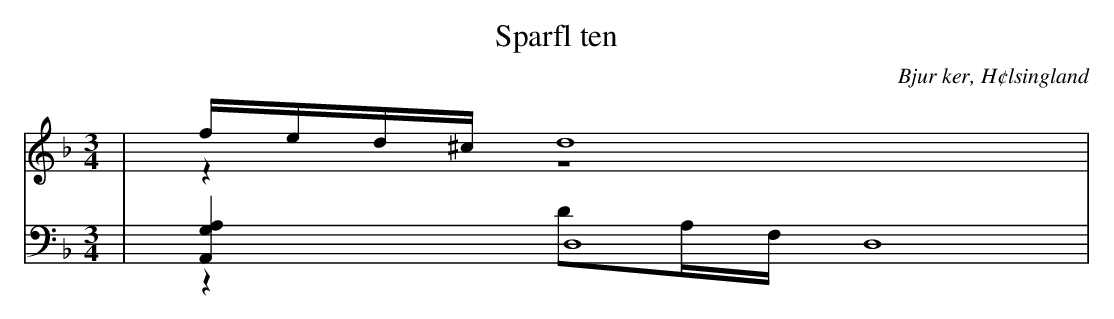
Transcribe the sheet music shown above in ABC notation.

X:1
T: Sparfl ten
O: Bjur ker, H¢lsingland
M: 3/4
L: 1/8
K: Dm
V:1
V:2 merge
V:3
V:4 merge
V:1
|f/e/d/^c/ d8|
V:2
|2 z2 z8|
V:3 clef=bass
|[A,,2G,2A,2] D,8|
V:4 clef=bass
|z2 DA,/F,/ D,8|
